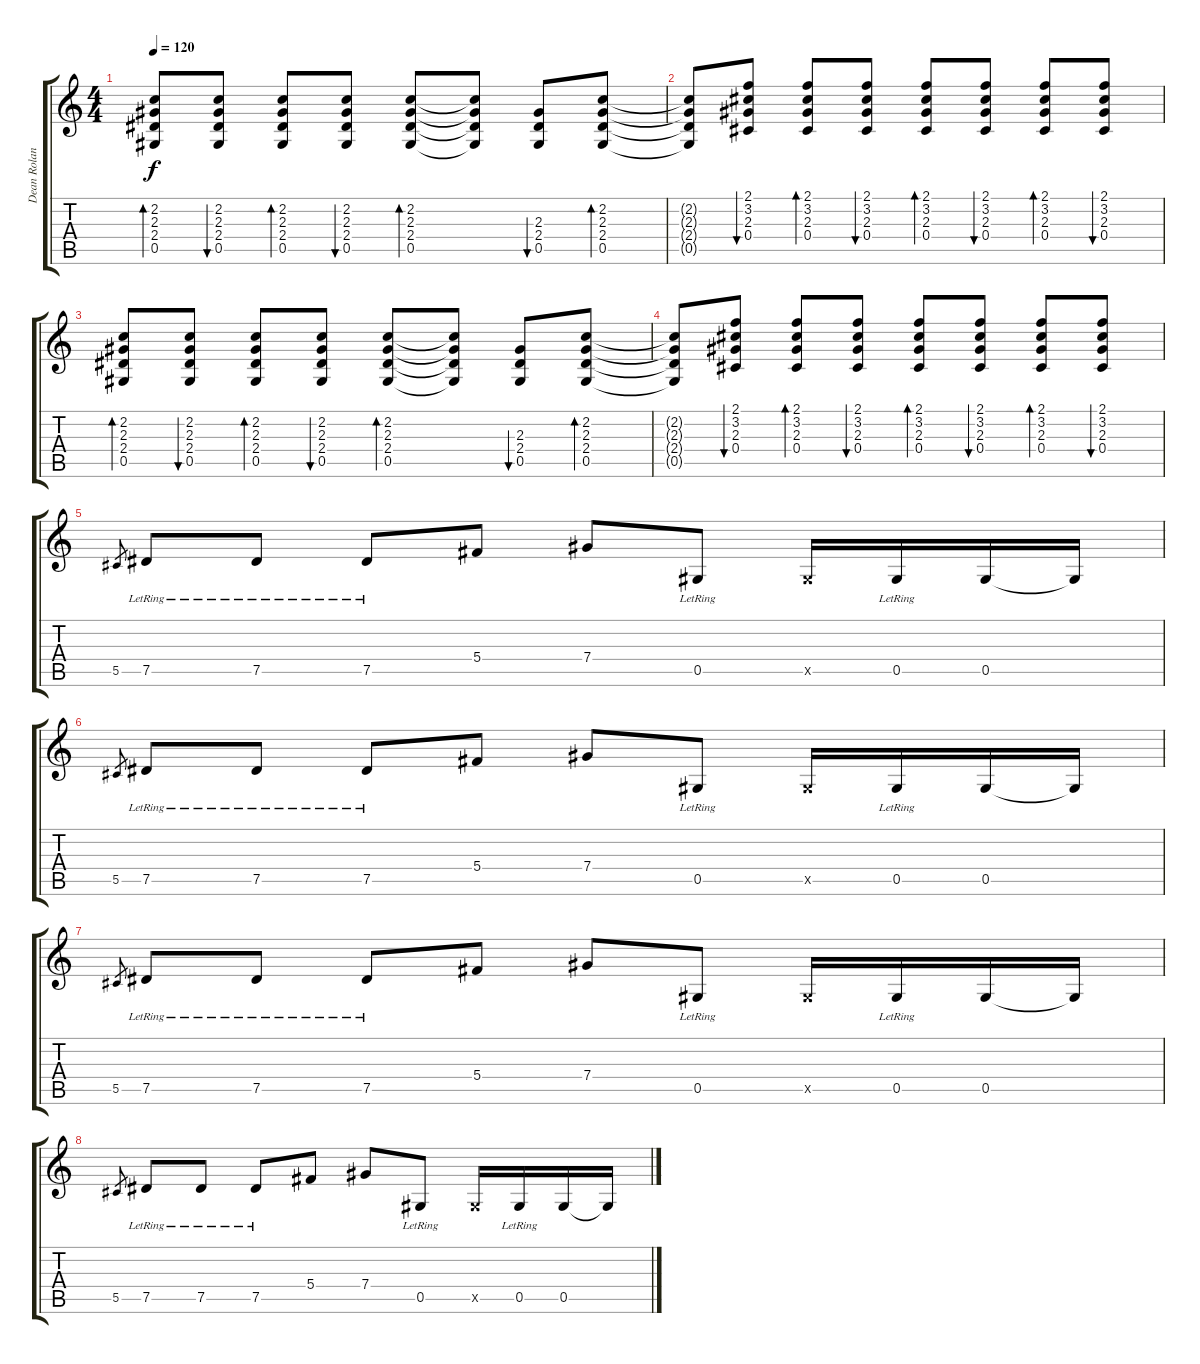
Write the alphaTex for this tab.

\track ("Dean Roland" "Dean Rolan") {instrument acousticguitarsteel}
\staff {score tabs}
\tuning (Eb4 Bb3 Gb3 Db3 Ab2 Eb2) {hide}
\ts (4 4)
\tempo 120
\clef g2
\ks c
(2.2 2.3 2.4 0.5).8{bd 60 dy f} (2.2 2.3 2.4 0.5).8{bu 60} (2.2 2.3 2.4 0.5).8{bd 60} (2.2 2.3 2.4 0.5).8{bu 60} (2.2 2.3 2.4 0.5).8{bd 60} (2.2{t} 2.3{t} 2.4{t} 0.5{t}).8 (2.3 2.4 0.5).8{bu 60} (2.2 2.3 2.4 0.5).8{bd 60} |
(2.2{t} 2.3{t} 2.4{t} 0.5{t}).8 (2.1 3.2 2.3 0.4).8{bu 60} (2.1 3.2 2.3 0.4).8{bd 60} (2.1 3.2 2.3 0.4).8{bu 60} (2.1 3.2 2.3 0.4).8{bd 60} (2.1 3.2 2.3 0.4).8{bu 60} (2.1 3.2 2.3 0.4).8{bd 60} (2.1 3.2 2.3 0.4).8{bu 60} |
(2.2 2.3 2.4 0.5).8{bd 60} (2.2 2.3 2.4 0.5).8{bu 60} (2.2 2.3 2.4 0.5).8{bd 60} (2.2 2.3 2.4 0.5).8{bu 60} (2.2 2.3 2.4 0.5).8{bd 60} (2.2{t} 2.3{t} 2.4{t} 0.5{t}).8 (2.3 2.4 0.5).8{bu 60} (2.2 2.3 2.4 0.5).8{bd 60} |
(2.2{t} 2.3{t} 2.4{t} 0.5{t}).8 (2.1 3.2 2.3 0.4).8{bu 60} (2.1 3.2 2.3 0.4).8{bd 60} (2.1 3.2 2.3 0.4).8{bu 60} (2.1 3.2 2.3 0.4).8{bd 60} (2.1 3.2 2.3 0.4).8{bu 60} (2.1 3.2 2.3 0.4).8{bd 60} (2.1 3.2 2.3 0.4).8{bu 60} |
5.5.8{gr} 7.5{lr}.8 7.5{lr}.8 7.5{lr}.8 5.4.8 7.4.8 0.5{lr}.8 0.5{x}.16 0.5{lr}.16 0.5.16 0.5{t}.16 |
5.5.8{gr} 7.5{lr}.8 7.5{lr}.8 7.5{lr}.8 5.4.8 7.4.8 0.5{lr}.8 0.5{x}.16 0.5{lr}.16 0.5.16 0.5{t}.16 |
5.5.8{gr} 7.5{lr}.8 7.5{lr}.8 7.5{lr}.8 5.4.8 7.4.8 0.5{lr}.8 0.5{x}.16 0.5{lr}.16 0.5.16 0.5{t}.16 |
5.5.8{gr} 7.5{lr}.8 7.5{lr}.8 7.5{lr}.8 5.4.8 7.4.8 0.5{lr}.8 0.5{x}.16 0.5{lr}.16 0.5.16 0.5{t}.16
